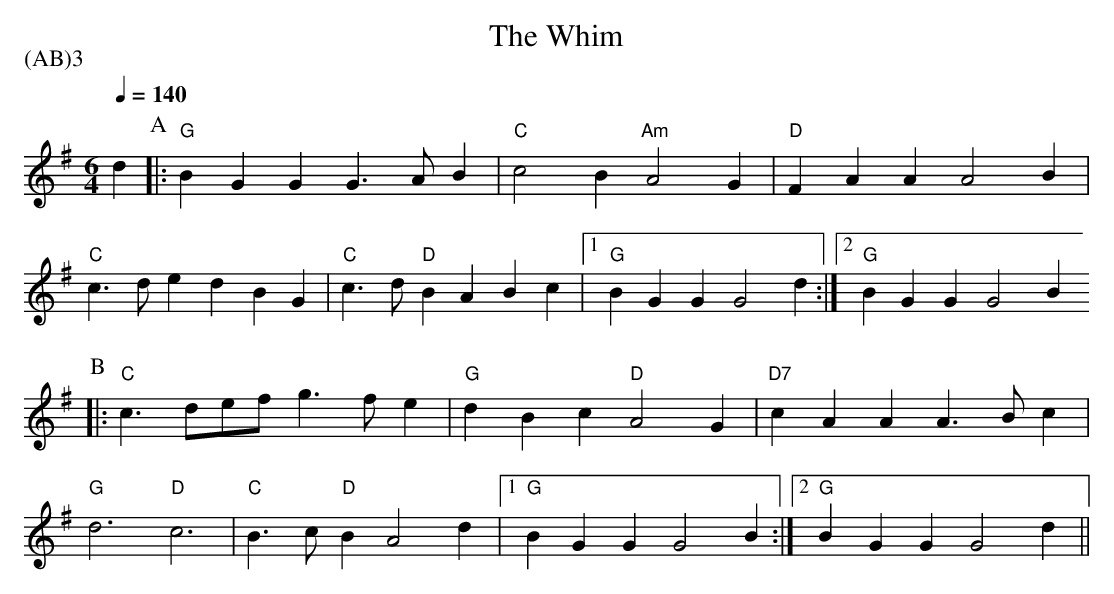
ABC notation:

X:1
T:Whim, The
P:(AB)3
M:6/4
L:1/4
Q:1/4=140
K:G
d  \
P:A
|: "G"  B G G G3/2 A/ B | "C" c2 B "Am" A2 G | "D" F A A A2 B|
"C" c3/2 d/  e d  B G | "C" c3/2 d/  "D" B A B c |1 "G" B G G G2  d :|2 "G"  B G G G2 B
P:B
|: "C" c3/2 d/e/f/ g3/2 f/ e | "G"  d B c "D"  A2 G | "D7"  c A A A3/2  B/ c |
"G" d3 "D" c3 | "C" B3/2 c/ "D" B A2 d |1  "G" B G G G2 B :|2  "G" B G G G2 d ||
